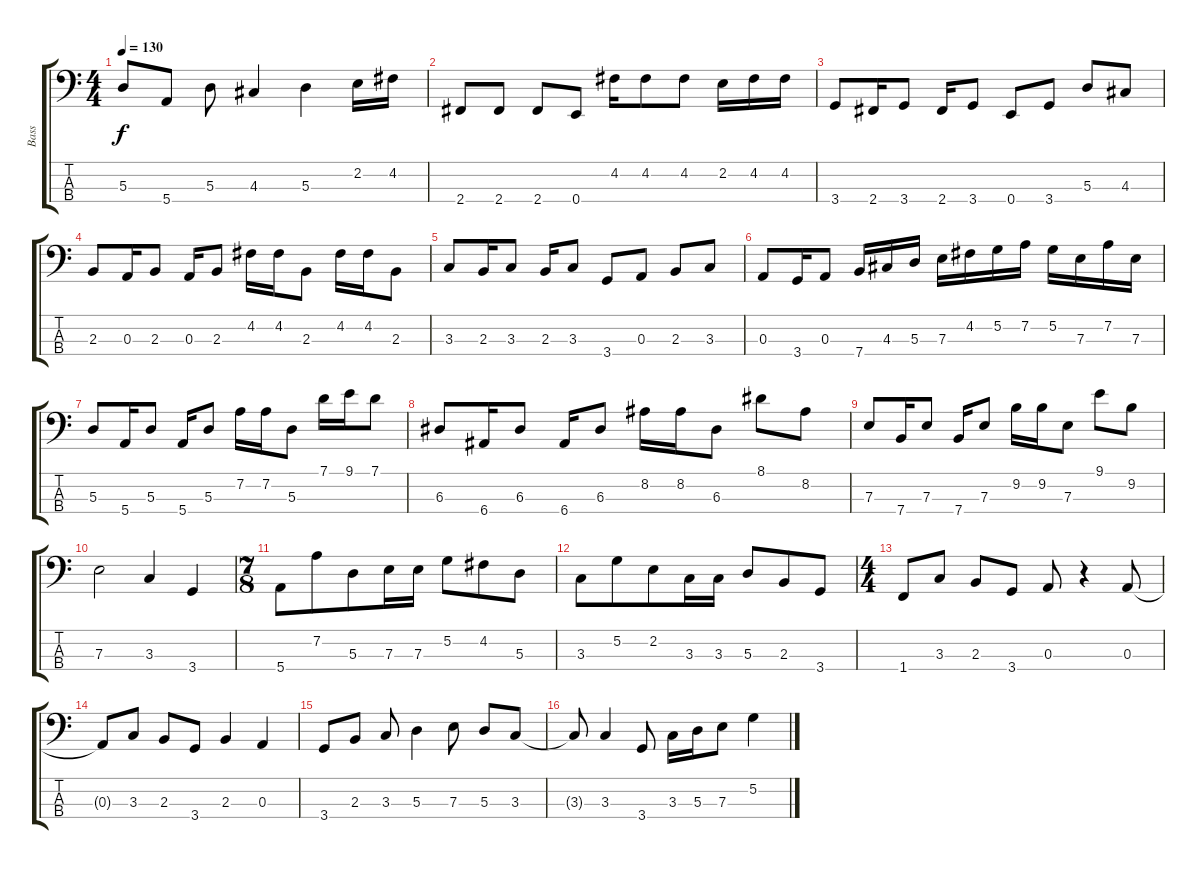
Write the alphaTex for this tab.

\track ("Bass" "Bass") {instrument electricbassfinger}
\staff {score tabs}
\tuning (G2 D2 A1 E1) {hide}
\ts (4 4)
\tempo 130
\clef f4
\ks c
5.3.8{dy f} 5.4.8 5.3.8 4.3.4 5.3.4 2.2.16 4.2.16 |
2.4.8 2.4.8 2.4.8 0.4.8 4.2.16 4.2.8 4.2.8 2.2.16 4.2.16 4.2.16 |
3.4.8 2.4.16 3.4.8 2.4.16 3.4.8 0.4.8 3.4.8 5.3.8 4.3.8 |
2.3.8 0.3.16 2.3.8 0.3.16 2.3.8 4.2.16 4.2.16 2.3.8 4.2.16 4.2.16 2.3.8 |
3.3.8 2.3.16 3.3.8 2.3.16 3.3.8 3.4.8 0.3.8 2.3.8 3.3.8 |
0.3.8 3.4.16 0.3.8 7.4.16 4.3.16 5.3.16 7.3.16 4.2.16 5.2.16 7.2.16 5.2.16 7.3.16 7.2.16 7.3.16 |
5.3.8 5.4.16 5.3.8 5.4.16 5.3.8 7.2.16 7.2.16 5.3.8 7.1.16 9.1.16 7.1.8 |
6.3.8 6.4.16 6.3.8 6.4.16 6.3.8 8.2.16 8.2.16 6.3.8 8.1.8 8.2.8 |
7.3.8 7.4.16 7.3.8 7.4.16 7.3.8 9.2.16 9.2.16 7.3.8 9.1.8 9.2.8 |
7.3.2 3.3.4 3.4.4 |
\ts (7 8)
5.4.8 7.2.8 5.3.8 7.3.16 7.3.16 5.2.8 4.2.8 5.3.8 |
3.3.8 5.2.8 2.2.8 3.3.16 3.3.16 5.3.8 2.3.8 3.4.8 |
\ts (4 4)
1.4.8 3.3.8 2.3.8 3.4.8 0.3.8 r.4 0.3.8 |
0.3{t}.8 3.3.8 2.3.8 3.4.8 2.3.4 0.3.4 |
3.4.8 2.3.8 3.3.8 5.3.4 7.3.8 5.3.8 3.3.8 |
3.3{t}.8 3.3.4 3.4.8 3.3.16 5.3.16 7.3.8 5.2.4
